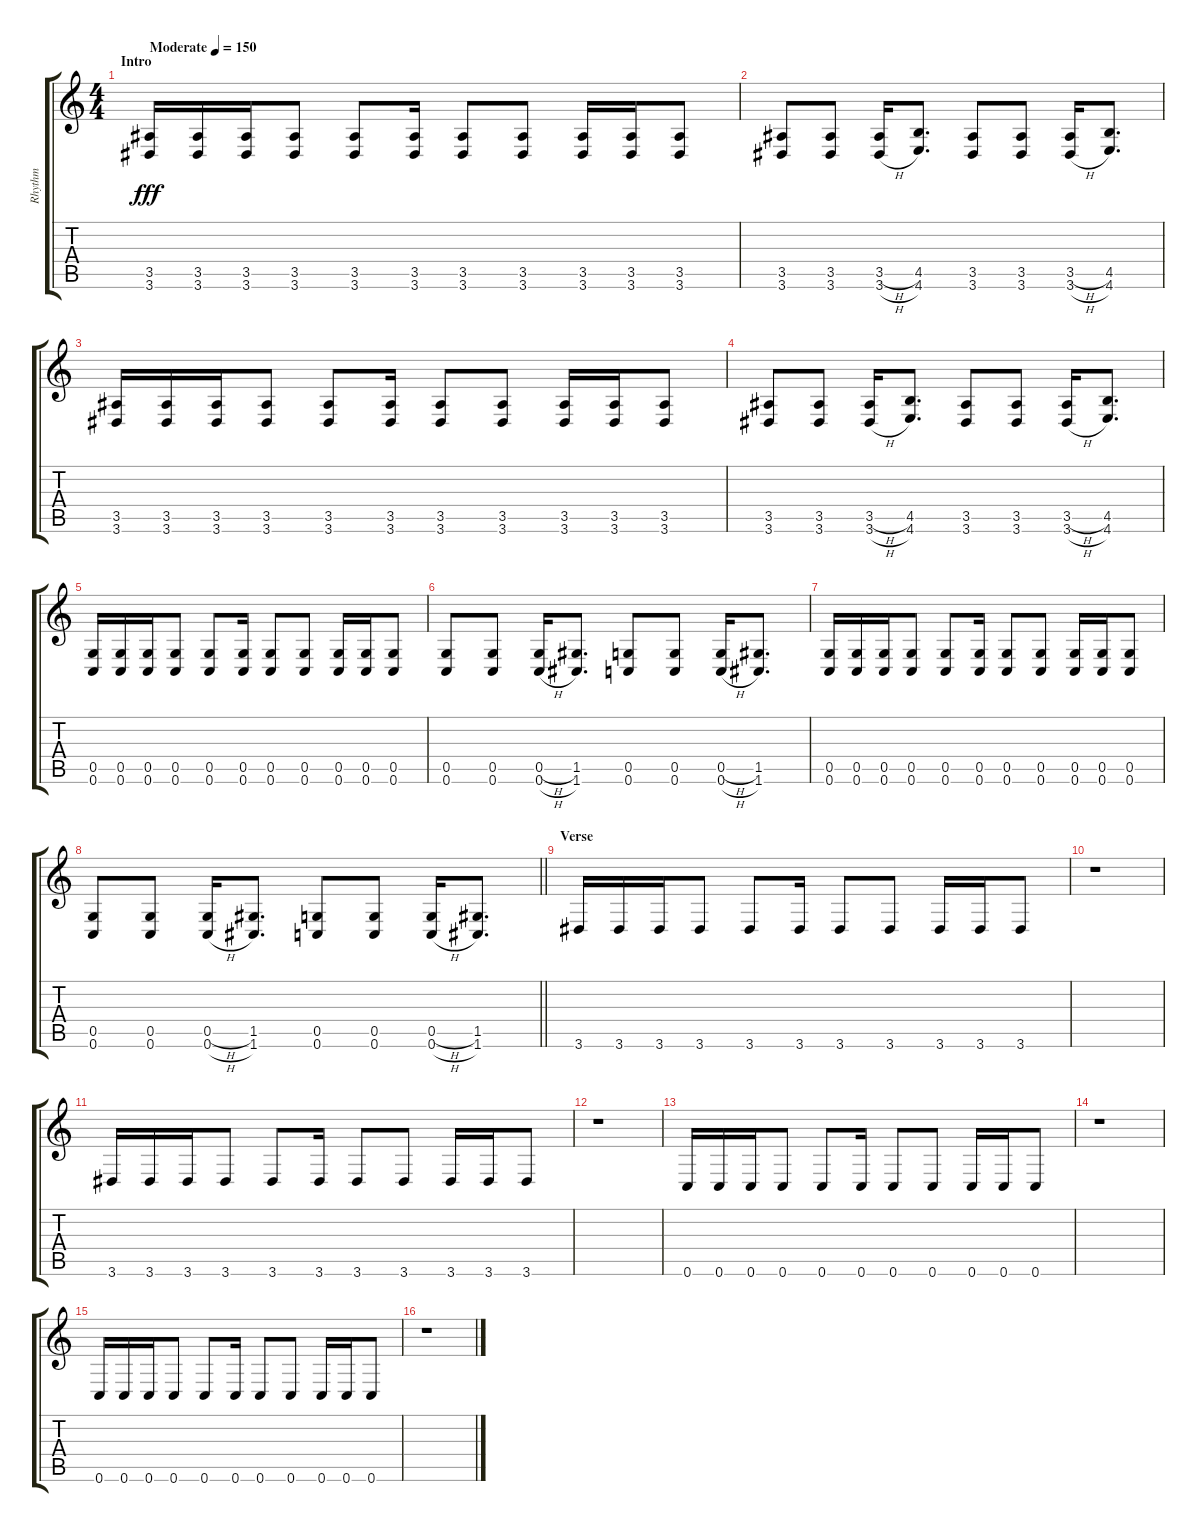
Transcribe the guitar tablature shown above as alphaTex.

\track ("Rhythm" "Rhythm") {instrument distortionguitar}
\staff {score tabs}
\tuning (D4 A3 F3 C3 G2 C2) {hide}
\ts (4 4)
\section ("" "Intro")
\tempo (150 "Moderate")
\clef g2
\ks c
(3.5 3.6).16{dy fff instrument distortionguitar} (3.5 3.6).16 (3.5 3.6).16 (3.5 3.6).8 (3.5 3.6).8 (3.5 3.6).16 (3.5 3.6).8 (3.5 3.6).8 (3.5 3.6).16 (3.5 3.6).16 (3.5 3.6).8 |
(3.5 3.6).8 (3.5 3.6).8 (3.5{h} 3.6{h}).16 (4.5 4.6).8{d} (3.5 3.6).8 (3.5 3.6).8 (3.5{h} 3.6{h}).16 (4.5 4.6).8{d} |
(3.5 3.6).16 (3.5 3.6).16 (3.5 3.6).16 (3.5 3.6).8 (3.5 3.6).8 (3.5 3.6).16 (3.5 3.6).8 (3.5 3.6).8 (3.5 3.6).16 (3.5 3.6).16 (3.5 3.6).8 |
(3.5 3.6).8 (3.5 3.6).8 (3.5{h} 3.6{h}).16 (4.5 4.6).8{d} (3.5 3.6).8 (3.5 3.6).8 (3.5{h} 3.6{h}).16 (4.5 4.6).8{d} |
(0.5 0.6).16 (0.5 0.6).16 (0.5 0.6).16 (0.5 0.6).8 (0.5 0.6).8 (0.5 0.6).16 (0.5 0.6).8 (0.5 0.6).8 (0.5 0.6).16 (0.5 0.6).16 (0.5 0.6).8 |
(0.5 0.6).8 (0.5 0.6).8 (0.5{h} 0.6{h}).16 (1.5 1.6).8{d} (0.5 0.6).8 (0.5 0.6).8 (0.5{h} 0.6{h}).16 (1.5 1.6).8{d} |
(0.5 0.6).16 (0.5 0.6).16 (0.5 0.6).16 (0.5 0.6).8 (0.5 0.6).8 (0.5 0.6).16 (0.5 0.6).8 (0.5 0.6).8 (0.5 0.6).16 (0.5 0.6).16 (0.5 0.6).8 |
\barLineRight lightlight
(0.5 0.6).8 (0.5 0.6).8 (0.5{h} 0.6{h}).16 (1.5 1.6).8{d} (0.5 0.6).8 (0.5 0.6).8 (0.5{h} 0.6{h}).16 (1.5 1.6).8{d} |
\section ("" "Verse")
3.6.16 3.6.16 3.6.16 3.6.8 3.6.8 3.6.16 3.6.8 3.6.8 3.6.16 3.6.16 3.6.8 |
r.1 |
3.6.16 3.6.16 3.6.16 3.6.8 3.6.8 3.6.16 3.6.8 3.6.8 3.6.16 3.6.16 3.6.8 |
r.1 |
0.6.16 0.6.16 0.6.16 0.6.8 0.6.8 0.6.16 0.6.8 0.6.8 0.6.16 0.6.16 0.6.8 |
r.1 |
0.6.16 0.6.16 0.6.16 0.6.8 0.6.8 0.6.16 0.6.8 0.6.8 0.6.16 0.6.16 0.6.8 |
r.1
